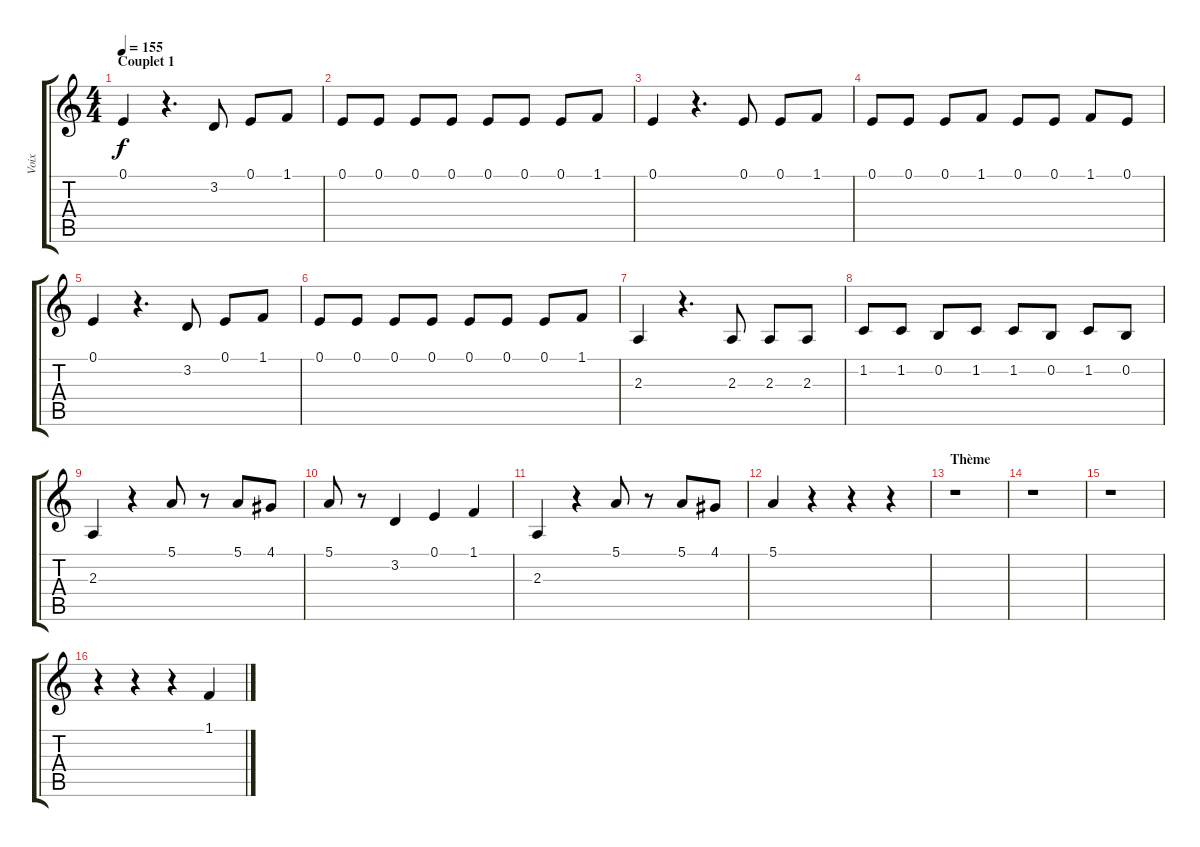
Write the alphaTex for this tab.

\track ("Voix" "Voix") {instrument lead6voice}
\staff {score tabs}
\tuning (E4 B3 G3 D3 A2 E2) {hide}
\ts (4 4)
\section ("" "Couplet 1")
\tempo 155
\clef g2
\ks c
0.1.4{dy f} r.4{d} 3.2.8 0.1.8 1.1.8 |
0.1.8 0.1.8 0.1.8 0.1.8 0.1.8 0.1.8 0.1.8 1.1.8 |
0.1.4 r.4{d} 0.1.8 0.1.8 1.1.8 |
0.1.8 0.1.8 0.1.8 1.1.8 0.1.8 0.1.8 1.1.8 0.1.8 |
0.1.4 r.4{d} 3.2.8 0.1.8 1.1.8 |
0.1.8 0.1.8 0.1.8 0.1.8 0.1.8 0.1.8 0.1.8 1.1.8 |
2.3.4 r.4{d} 2.3.8 2.3.8 2.3.8 |
1.2.8 1.2.8 0.2.8 1.2.8 1.2.8 0.2.8 1.2.8 0.2.8 |
2.3.4 r.4 5.1.8 r.8 5.1.8 4.1.8 |
5.1.8 r.8 3.2.4 0.1.4 1.1.4 |
2.3.4 r.4 5.1.8 r.8 5.1.8 4.1.8 |
5.1.4 r.4 r.4 r.4 |
\section ("" "Thème")
r.1 |
r.1 |
r.1 |
r.4 r.4 r.4 1.1.4
